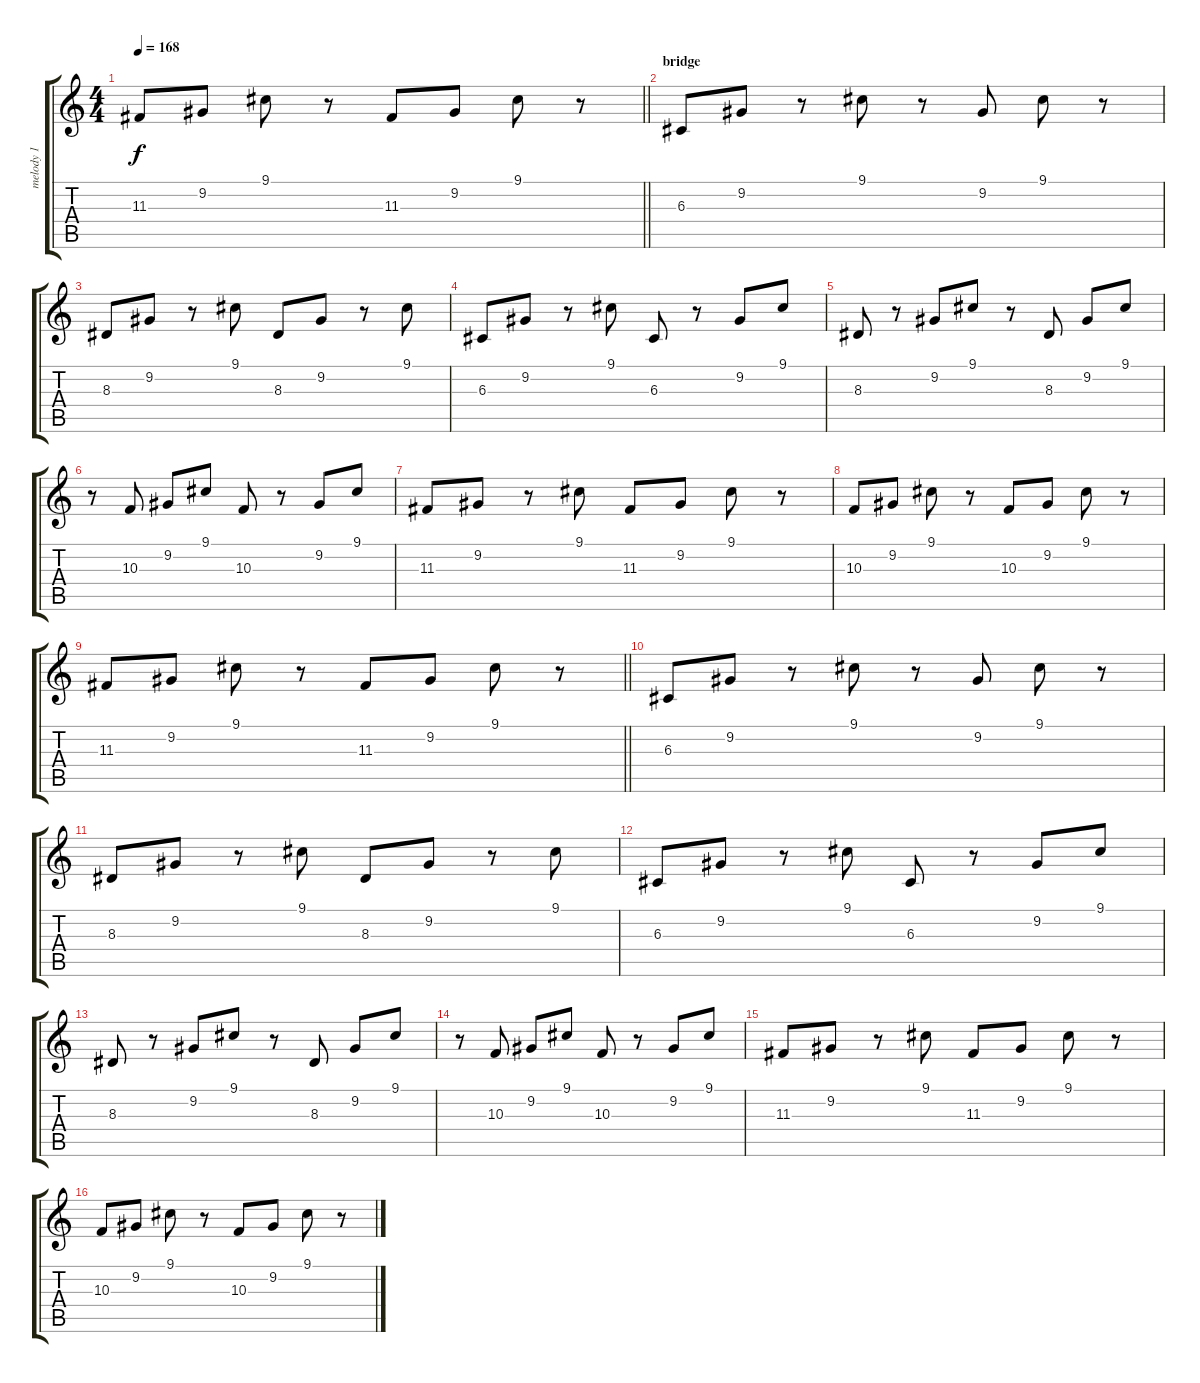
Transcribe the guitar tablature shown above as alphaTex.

\track ("melody 1" "melody 1") {instrument electricpiano2}
\staff {score tabs}
\tuning (E4 B3 G3 D3 A2 E2) {hide}
\ts (4 4)
\tempo 168
\clef g2
\barLineRight lightlight
\ks c
11.3.8{dy f} 9.2.8 9.1.8 r.8 11.3.8 9.2.8 9.1.8 r.8 |
\section ("" "bridge")
6.3.8 9.2.8 r.8 9.1.8 r.8 9.2.8 9.1.8 r.8 |
8.3.8 9.2.8 r.8 9.1.8 8.3.8 9.2.8 r.8 9.1.8 |
6.3.8 9.2.8 r.8 9.1.8 6.3.8 r.8 9.2.8 9.1.8 |
8.3.8 r.8 9.2.8 9.1.8 r.8 8.3.8 9.2.8 9.1.8 |
r.8 10.3.8 9.2.8 9.1.8 10.3.8 r.8 9.2.8 9.1.8 |
11.3.8 9.2.8 r.8 9.1.8 11.3.8 9.2.8 9.1.8 r.8 |
10.3.8 9.2.8 9.1.8 r.8 10.3.8 9.2.8 9.1.8 r.8 |
\barLineRight lightlight
11.3.8 9.2.8 9.1.8 r.8 11.3.8 9.2.8 9.1.8 r.8 |
6.3.8 9.2.8 r.8 9.1.8 r.8 9.2.8 9.1.8 r.8 |
8.3.8 9.2.8 r.8 9.1.8 8.3.8 9.2.8 r.8 9.1.8 |
6.3.8 9.2.8 r.8 9.1.8 6.3.8 r.8 9.2.8 9.1.8 |
8.3.8 r.8 9.2.8 9.1.8 r.8 8.3.8 9.2.8 9.1.8 |
r.8 10.3.8 9.2.8 9.1.8 10.3.8 r.8 9.2.8 9.1.8 |
11.3.8 9.2.8 r.8 9.1.8 11.3.8 9.2.8 9.1.8 r.8 |
10.3.8 9.2.8 9.1.8 r.8 10.3.8 9.2.8 9.1.8 r.8
